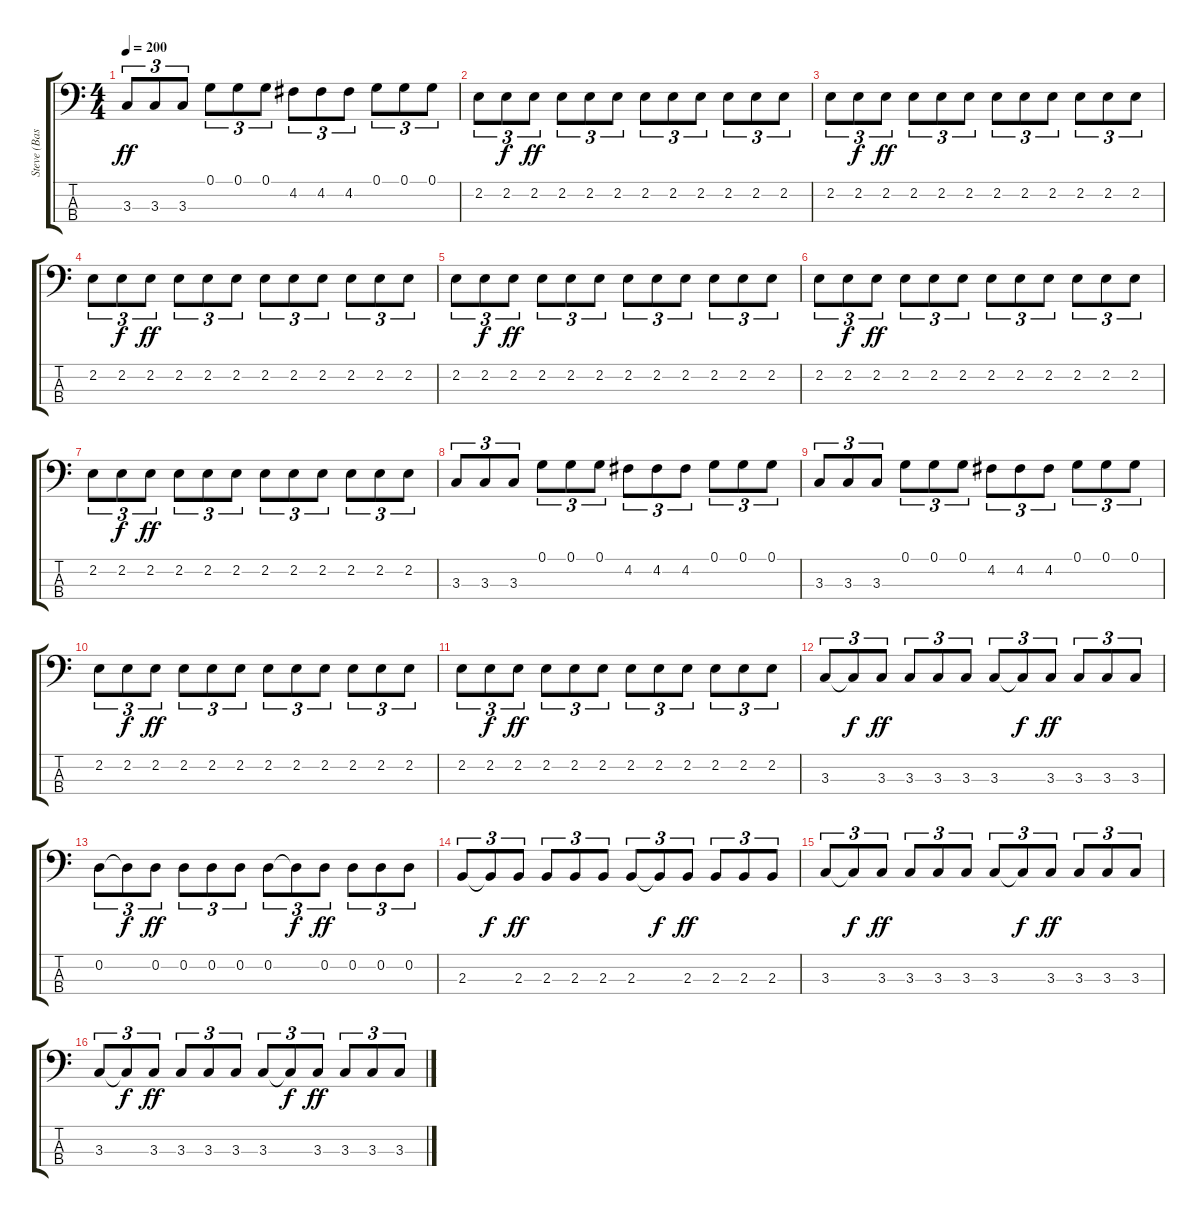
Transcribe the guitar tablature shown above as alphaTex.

\track ("Steve (Bass)" "Steve (Bas") {instrument electricbassfinger}
\staff {score tabs}
\tuning (G2 D2 A1 E1) {hide}
\ts (4 4)
\tempo 200
\clef f4
\ks c
3.3.8{tu (3 2) dy ff} 3.3.8{tu (3 2)} 3.3.8{tu (3 2)} 0.1.8{tu (3 2)} 0.1.8{tu (3 2)} 0.1.8{tu (3 2)} 4.2.8{tu (3 2)} 4.2.8{tu (3 2)} 4.2.8{tu (3 2)} 0.1.8{tu (3 2)} 0.1.8{tu (3 2)} 0.1.8{tu (3 2)} |
2.2.8{tu (3 2)} 2.2.8{tu (3 2) dy f} 2.2.8{tu (3 2) dy ff} 2.2.8{tu (3 2)} 2.2.8{tu (3 2)} 2.2.8{tu (3 2)} 2.2.8{tu (3 2)} 2.2.8{tu (3 2)} 2.2.8{tu (3 2)} 2.2.8{tu (3 2)} 2.2.8{tu (3 2)} 2.2.8{tu (3 2)} |
2.2.8{tu (3 2)} 2.2.8{tu (3 2) dy f} 2.2.8{tu (3 2) dy ff} 2.2.8{tu (3 2)} 2.2.8{tu (3 2)} 2.2.8{tu (3 2)} 2.2.8{tu (3 2)} 2.2.8{tu (3 2)} 2.2.8{tu (3 2)} 2.2.8{tu (3 2)} 2.2.8{tu (3 2)} 2.2.8{tu (3 2)} |
2.2.8{tu (3 2)} 2.2.8{tu (3 2) dy f} 2.2.8{tu (3 2) dy ff} 2.2.8{tu (3 2)} 2.2.8{tu (3 2)} 2.2.8{tu (3 2)} 2.2.8{tu (3 2)} 2.2.8{tu (3 2)} 2.2.8{tu (3 2)} 2.2.8{tu (3 2)} 2.2.8{tu (3 2)} 2.2.8{tu (3 2)} |
2.2.8{tu (3 2)} 2.2.8{tu (3 2) dy f} 2.2.8{tu (3 2) dy ff} 2.2.8{tu (3 2)} 2.2.8{tu (3 2)} 2.2.8{tu (3 2)} 2.2.8{tu (3 2)} 2.2.8{tu (3 2)} 2.2.8{tu (3 2)} 2.2.8{tu (3 2)} 2.2.8{tu (3 2)} 2.2.8{tu (3 2)} |
2.2.8{tu (3 2)} 2.2.8{tu (3 2) dy f} 2.2.8{tu (3 2) dy ff} 2.2.8{tu (3 2)} 2.2.8{tu (3 2)} 2.2.8{tu (3 2)} 2.2.8{tu (3 2)} 2.2.8{tu (3 2)} 2.2.8{tu (3 2)} 2.2.8{tu (3 2)} 2.2.8{tu (3 2)} 2.2.8{tu (3 2)} |
2.2.8{tu (3 2)} 2.2.8{tu (3 2) dy f} 2.2.8{tu (3 2) dy ff} 2.2.8{tu (3 2)} 2.2.8{tu (3 2)} 2.2.8{tu (3 2)} 2.2.8{tu (3 2)} 2.2.8{tu (3 2)} 2.2.8{tu (3 2)} 2.2.8{tu (3 2)} 2.2.8{tu (3 2)} 2.2.8{tu (3 2)} |
3.3.8{tu (3 2)} 3.3.8{tu (3 2)} 3.3.8{tu (3 2)} 0.1.8{tu (3 2)} 0.1.8{tu (3 2)} 0.1.8{tu (3 2)} 4.2.8{tu (3 2)} 4.2.8{tu (3 2)} 4.2.8{tu (3 2)} 0.1.8{tu (3 2)} 0.1.8{tu (3 2)} 0.1.8{tu (3 2)} |
3.3.8{tu (3 2)} 3.3.8{tu (3 2)} 3.3.8{tu (3 2)} 0.1.8{tu (3 2)} 0.1.8{tu (3 2)} 0.1.8{tu (3 2)} 4.2.8{tu (3 2)} 4.2.8{tu (3 2)} 4.2.8{tu (3 2)} 0.1.8{tu (3 2)} 0.1.8{tu (3 2)} 0.1.8{tu (3 2)} |
2.2.8{tu (3 2)} 2.2.8{tu (3 2) dy f} 2.2.8{tu (3 2) dy ff} 2.2.8{tu (3 2)} 2.2.8{tu (3 2)} 2.2.8{tu (3 2)} 2.2.8{tu (3 2)} 2.2.8{tu (3 2)} 2.2.8{tu (3 2)} 2.2.8{tu (3 2)} 2.2.8{tu (3 2)} 2.2.8{tu (3 2)} |
2.2.8{tu (3 2)} 2.2.8{tu (3 2) dy f} 2.2.8{tu (3 2) dy ff} 2.2.8{tu (3 2)} 2.2.8{tu (3 2)} 2.2.8{tu (3 2)} 2.2.8{tu (3 2)} 2.2.8{tu (3 2)} 2.2.8{tu (3 2)} 2.2.8{tu (3 2)} 2.2.8{tu (3 2)} 2.2.8{tu (3 2)} |
3.3.8{tu (3 2)} 3.3{t}.8{tu (3 2) dy f} 3.3.8{tu (3 2) dy ff} 3.3.8{tu (3 2)} 3.3.8{tu (3 2)} 3.3.8{tu (3 2)} 3.3.8{tu (3 2)} 3.3{t}.8{tu (3 2) dy f} 3.3.8{tu (3 2) dy ff} 3.3.8{tu (3 2)} 3.3.8{tu (3 2)} 3.3.8{tu (3 2)} |
0.2.8{tu (3 2)} 0.2{t}.8{tu (3 2) dy f} 0.2.8{tu (3 2) dy ff} 0.2.8{tu (3 2)} 0.2.8{tu (3 2)} 0.2.8{tu (3 2)} 0.2.8{tu (3 2)} 0.2{t}.8{tu (3 2) dy f} 0.2.8{tu (3 2) dy ff} 0.2.8{tu (3 2)} 0.2.8{tu (3 2)} 0.2.8{tu (3 2)} |
2.3.8{tu (3 2)} 2.3{t}.8{tu (3 2) dy f} 2.3.8{tu (3 2) dy ff} 2.3.8{tu (3 2)} 2.3.8{tu (3 2)} 2.3.8{tu (3 2)} 2.3.8{tu (3 2)} 2.3{t}.8{tu (3 2) dy f} 2.3.8{tu (3 2) dy ff} 2.3.8{tu (3 2)} 2.3.8{tu (3 2)} 2.3.8{tu (3 2)} |
3.3.8{tu (3 2)} 3.3{t}.8{tu (3 2) dy f} 3.3.8{tu (3 2) dy ff} 3.3.8{tu (3 2)} 3.3.8{tu (3 2)} 3.3.8{tu (3 2)} 3.3.8{tu (3 2)} 3.3{t}.8{tu (3 2) dy f} 3.3.8{tu (3 2) dy ff} 3.3.8{tu (3 2)} 3.3.8{tu (3 2)} 3.3.8{tu (3 2)} |
3.3.8{tu (3 2)} 3.3{t}.8{tu (3 2) dy f} 3.3.8{tu (3 2) dy ff} 3.3.8{tu (3 2)} 3.3.8{tu (3 2)} 3.3.8{tu (3 2)} 3.3.8{tu (3 2)} 3.3{t}.8{tu (3 2) dy f} 3.3.8{tu (3 2) dy ff} 3.3.8{tu (3 2)} 3.3.8{tu (3 2)} 3.3.8{tu (3 2)}
